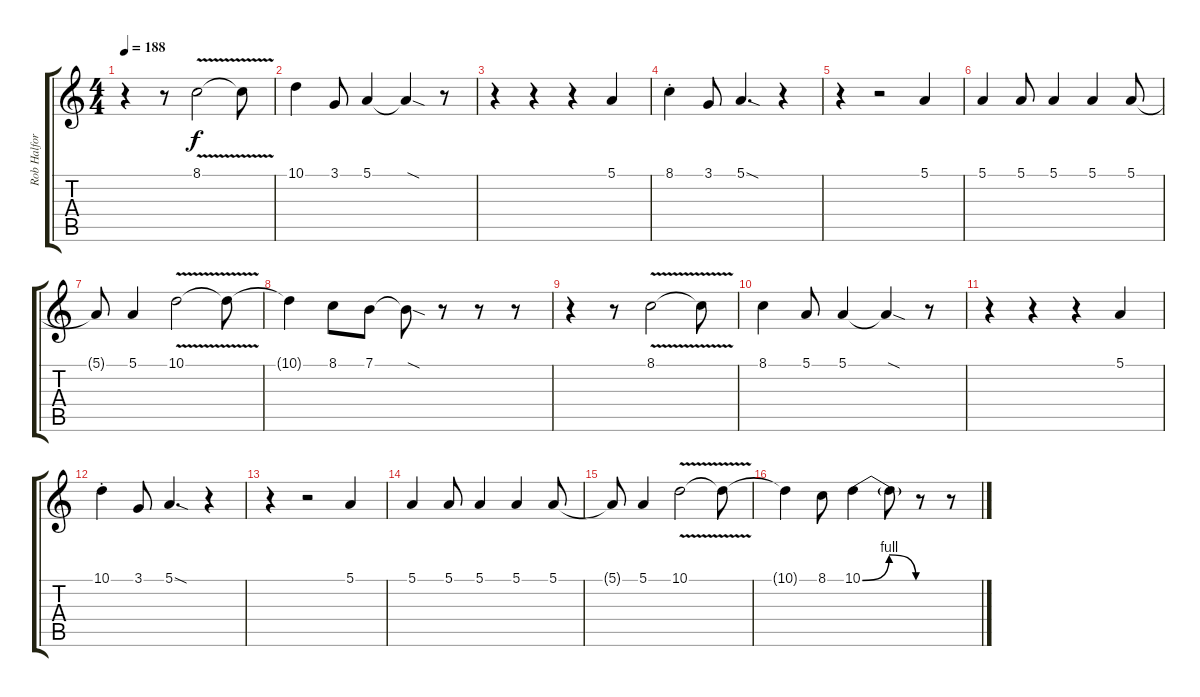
\track ("Rob Halford" "Rob Halfor") {instrument violin}
\staff {score tabs}
\tuning (E4 B3 G3 D3 A2 E2) {hide}
\ts (4 4)
\tempo 188
\clef g2
\ks c
r.4{dy f} r.8 8.1{v}.2 8.1{t}.8 |
10.1.4 3.1.8 5.1.4 5.1{sod t}.4 r.8 |
r.4 r.4 r.4 5.1.4 |
8.1{st}.4 3.1.8 5.1{sod}.4{d} r.4 |
r.4 r.2 5.1.4 |
5.1.4 5.1.8 5.1.4 5.1.4 5.1.8 |
5.1{t}.8 5.1.4 10.1{v}.2 10.1{t}.8 |
10.1{t}.4 8.1.8 7.1.8 7.1{sod t}.8 r.8 r.8 r.8 |
r.4 r.8 8.1{v}.2 8.1{t}.8 |
8.1.4 5.1.8 5.1.4 5.1{sod t}.4 r.8 |
r.4 r.4 r.4 5.1.4 |
10.1{st}.4 3.1.8 5.1{sod}.4{d} r.4 |
r.4 r.2 5.1.4 |
5.1.4 5.1.8 5.1.4 5.1.4 5.1.8 |
5.1{t}.8 5.1.4 10.1{v}.2 10.1{t}.8 |
10.1{t}.4 8.1.8 10.1{be (bendrelease 0 0 12 4 49 4 60 0)}.4 10.1{t}.8 r.8 r.8
